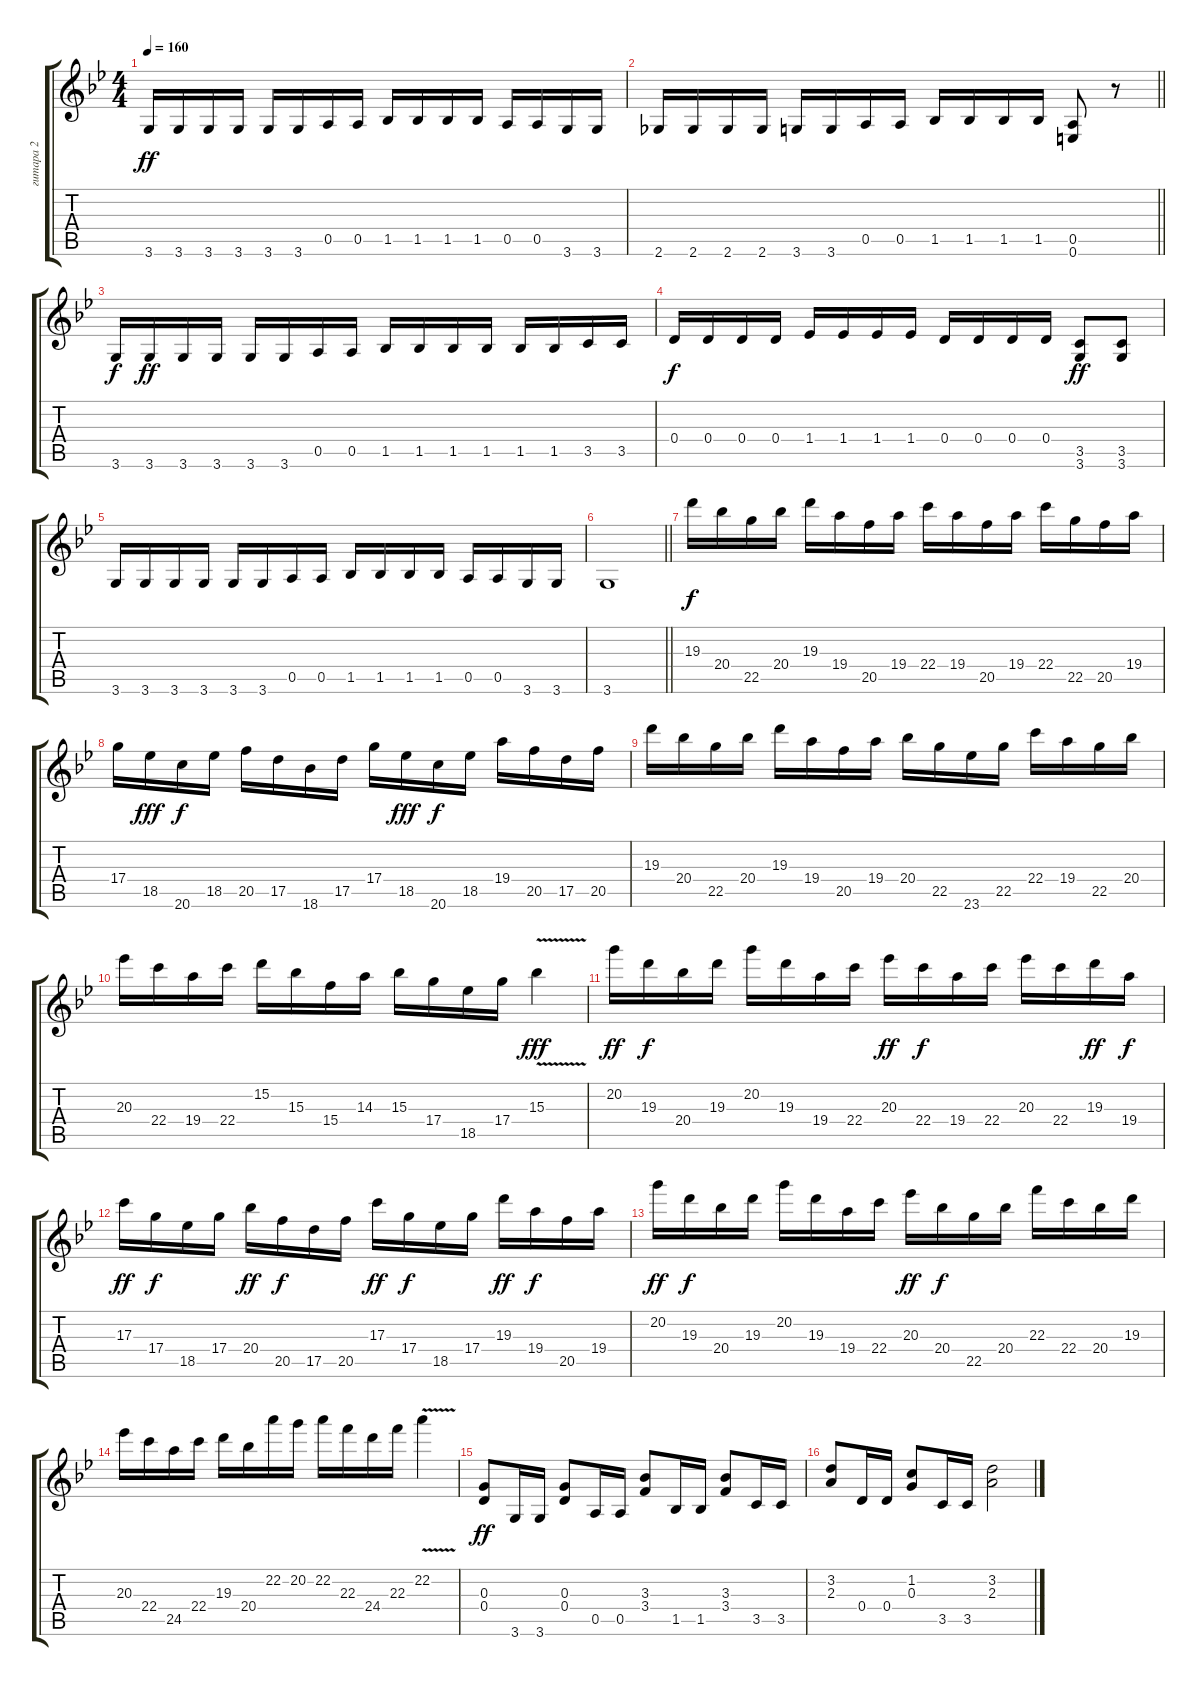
\track ("гитара 2" "гитара 2") {instrument distortionguitar}
\staff {score tabs}
\tuning (E4 B3 G3 D3 A2 E2) {hide}
\ts (4 4)
\tempo 160
\clef g2
\ks gminor
3.6.16{dy ff} 3.6.16 3.6.16 3.6.16 3.6.16 3.6.16 0.5.16 0.5.16 1.5.16 1.5.16 1.5.16 1.5.16 0.5.16 0.5.16 3.6.16 3.6.16 |
\barLineRight lightlight
2.6.16 2.6.16 2.6.16 2.6.16 3.6.16 3.6.16 0.5.16 0.5.16 1.5.16 1.5.16 1.5.16 1.5.16 (0.5 0.6).8 r.8 |
3.6.16{dy f} 3.6.16{dy ff} 3.6.16 3.6.16 3.6.16 3.6.16 0.5.16 0.5.16 1.5.16 1.5.16 1.5.16 1.5.16 1.5.16 1.5.16 3.5.16 3.5.16 |
0.4.16{dy f} 0.4.16 0.4.16 0.4.16 1.4.16 1.4.16 1.4.16 1.4.16 0.4.16 0.4.16 0.4.16 0.4.16 (3.5 3.6).8{dy ff} (3.5 3.6).8 |
3.6.16 3.6.16 3.6.16 3.6.16 3.6.16 3.6.16 0.5.16 0.5.16 1.5.16 1.5.16 1.5.16 1.5.16 0.5.16 0.5.16 3.6.16 3.6.16 |
\barLineRight lightlight
3.6.1 |
19.3.16{dy f instrument overdrivenguitar} 20.4.16 22.5.16 20.4.16 19.3.16 19.4.16 20.5.16 19.4.16 22.4.16 19.4.16 20.5.16 19.4.16 22.4.16 22.5.16 20.5.16 19.4.16 |
17.4.16 18.5.16{dy fff} 20.6.16{dy f} 18.5.16 20.5.16 17.5.16 18.6.16 17.5.16 17.4.16 18.5.16{dy fff} 20.6.16{dy f} 18.5.16 19.4.16 20.5.16 17.5.16 20.5.16 |
19.3.16 20.4.16 22.5.16 20.4.16 19.3.16 19.4.16 20.5.16 19.4.16 20.4.16 22.5.16 23.6.16 22.5.16 22.4.16 19.4.16 22.5.16 20.4.16 |
20.3.16 22.4.16 19.4.16 22.4.16 15.2.16 15.3.16 15.4.16 14.3.16 15.3.16 17.4.16 18.5.16 17.4.16 15.3{v}.4{dy fff} |
20.2.16{dy ff} 19.3.16{dy f} 20.4.16 19.3.16 20.2.16 19.3.16 19.4.16 22.4.16 20.3.16{dy ff} 22.4.16{dy f} 19.4.16 22.4.16 20.3.16 22.4.16 19.3.16{dy ff} 19.4.16{dy f} |
17.3.16{dy ff} 17.4.16{dy f} 18.5.16 17.4.16 20.4.16{dy ff} 20.5.16{dy f} 17.5.16 20.5.16 17.3.16{dy ff} 17.4.16{dy f} 18.5.16 17.4.16 19.3.16{dy ff} 19.4.16{dy f} 20.5.16 19.4.16 |
20.2.16{dy ff} 19.3.16{dy f} 20.4.16 19.3.16 20.2.16 19.3.16 19.4.16 22.4.16 20.3.16{dy ff} 20.4.16{dy f} 22.5.16 20.4.16 22.3.16 22.4.16 20.4.16 19.3.16 |
20.3.16 22.4.16 24.5.16 22.4.16 19.3.16 20.4.16 22.2.16 20.2.16 22.2.16 22.3.16 24.4.16 22.3.16 22.2{v}.4 |
(0.3 0.4).8{dy ff instrument distortionguitar} 3.6.16 3.6.16 (0.3 0.4).8 0.5.16 0.5.16 (3.3 3.4).8 1.5.16 1.5.16 (3.3 3.4).8 3.5.16 3.5.16 |
(3.2 2.3).8 0.4.16 0.4.16 (1.2 0.3).8 3.5.16 3.5.16 (3.2 2.3).2
